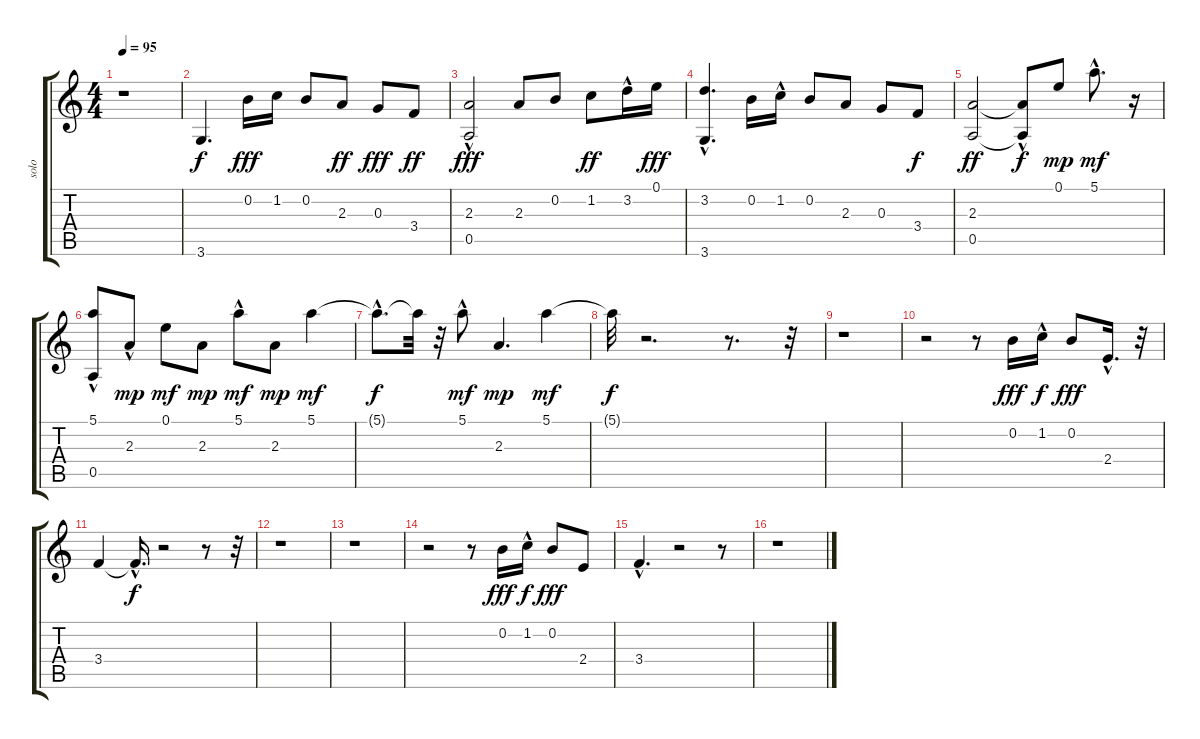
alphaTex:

\track ("solo" "solo") {instrument acousticguitarnylon}
\staff {score tabs}
\tuning (E4 B3 G3 D3 A2 E2) {hide}
\ts (4 4)
\tempo 95
\clef g2
\ks c
r.1{dy f instrument acousticguitarnylon} |
3.6.4{d balance 11 instrument acousticguitarnylon} 0.2.16{dy fff} 1.2.16 0.2.8 2.3.8{dy ff} 0.3.8{dy fff} 3.4.8{dy ff} |
(2.3{hac} 0.5).2{dy fff} 2.3.8 0.2.8 1.2.8{dy ff} 3.2{hac}.16 0.1.16{dy fff} |
(3.2{hac} 3.6).4{d} 0.2.16 1.2{hac}.16 0.2.8 2.3.8 0.3.8 3.4.8{dy f} |
(2.3 0.5).2{dy ff} (2.3{t} 0.5{hac t}).8{dy f} 0.1.8{dy mp} 5.1{hac}.8{d dy mf} r.16 |
(5.1 0.5{hac}).8 2.3{hac}.8{dy mp} 0.1.8{dy mf} 2.3.8{dy mp} 5.1{hac}.8{dy mf} 2.3.8{dy mp} 5.1.4{dy mf} |
5.1{hac t}.8{d dy f} 5.1{t}.32 r.32 5.1{hac}.8{dy mf} 2.3.4{d dy mp} 5.1.4{dy mf} |
5.1{t}.32{dy f} r.2{d} r.8{d} r.32 |
r.1 |
r.2 r.8 0.2.16{dy fff balance 8} 1.2{hac}.16{dy f} 0.2.8{dy fff} 2.4{hac}.16{d} r.32 |
3.4.4 3.4{hac t}.16{d dy f} r.2 r.8 r.32 |
r.1 |
r.1 |
r.2 r.8 0.2.16{dy fff} 1.2{hac}.16{dy f} 0.2.8{dy fff} 2.4.8 |
3.4{hac}.4{d} r.2 r.8 |
r.1
